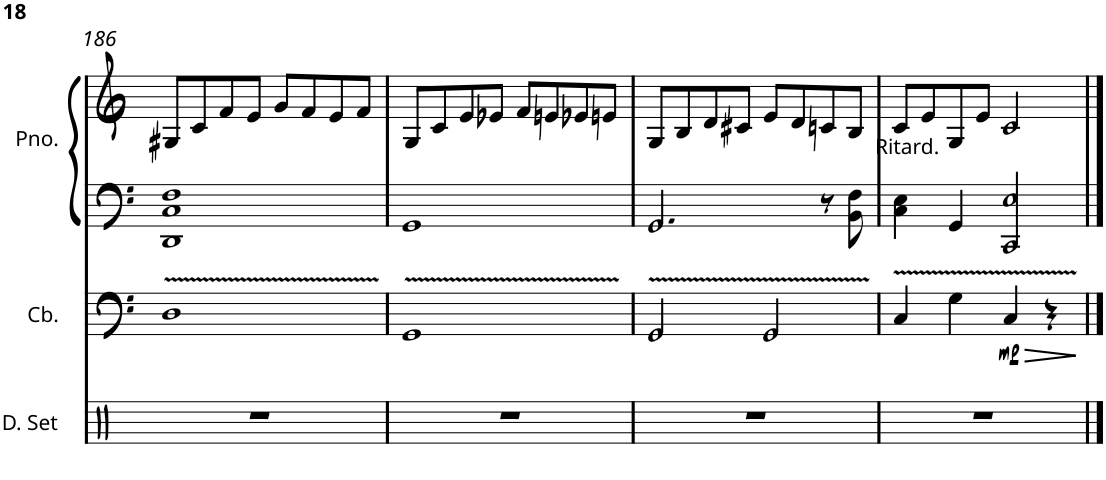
**kern	**kern	**dynam	**kern	**kern
*part4	*part3	*part3	*part2	*part1
*staff4	*staff3	*staff3	*staff2	*staff1
*I"Drumset	*I"Contrabass	*	*I"Piano LH	*I"Piano
*I'D. Set	*I'Cb.	*	*I'Pno	*I'Pno.
!!LO:PB:g=z
*clefX	*clefF4	*	*clefF4	*clefG2
*	*Trd7c12	*	*	*
*k[]	*k[]	*	*k[]	*k[]
*M4/4	*M4/4	*	*M4/4	*M4/4
=186	=186	=186	=186	=186
1r	1D	.	1DD 1C 1F	8G#X/L
.	.	.	.	8c/
.	.	.	.	8f/
.	.	.	.	8e/J
.	.	.	.	8g/L
.	.	.	.	8f/
.	.	.	.	8e/
.	.	.	.	8f/J
=187	=187	=187	=187	=187
1r	1GG	.	1GG	8G/L
.	.	.	.	8c/
.	.	.	.	8e/
.	.	.	.	8e-X/J
.	.	.	.	8f/L
.	.	.	.	8en/
.	.	.	.	8e-X/
.	.	.	.	8en/J
=188	=188	=188	=188	=188
1r	2GG/	.	2.GG/	8G/L
.	.	.	.	8B/
.	.	.	.	8d/
.	.	.	.	8c#X/J
.	2GG/	.	.	8e/L
.	.	.	.	8d/
.	.	.	8r	8cn/
.	.	.	8BB\ 8F\	8B/J
=189	=189	=189	=189	=189
!	!	!	!	!LO:TX:b:t=Ritard.
1r	4C/	.	4C\ 4E\	8c/L
.	.	.	.	8e/
.	4G\	.	4GG/	8G/
.	.	.	.	8e/J
!	!	!LO:HP:b	!	!
!	!	!LO:DY:n=1:b	!	!
.	4C/	> mp	2CC/ 2E/	2c/
.	4r	.	.	.
.	.	]	.	.
==	==	==	==	==
*-	*-	*-	*-	*-
